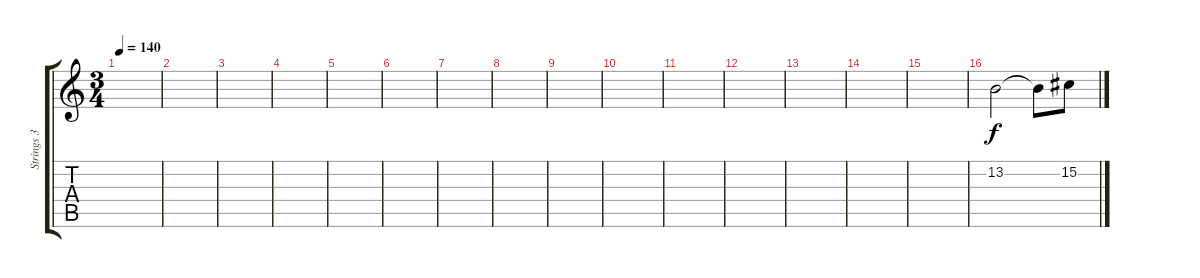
\track ("Strings 3" "Strings 3") {instrument stringensemble2}
\staff {score tabs}
\tuning (Eb4 Bb3 Gb3 Db3 Ab2 Eb2) {hide}
\ts (3 4)
\tempo 140
\clef g2
\ks c
|
|
|
|
|
|
|
|
|
|
|
|
|
|
|
13.2.2{volume 13 balance 14 instrument distortionguitar} 13.2{t}.8 15.2.8
